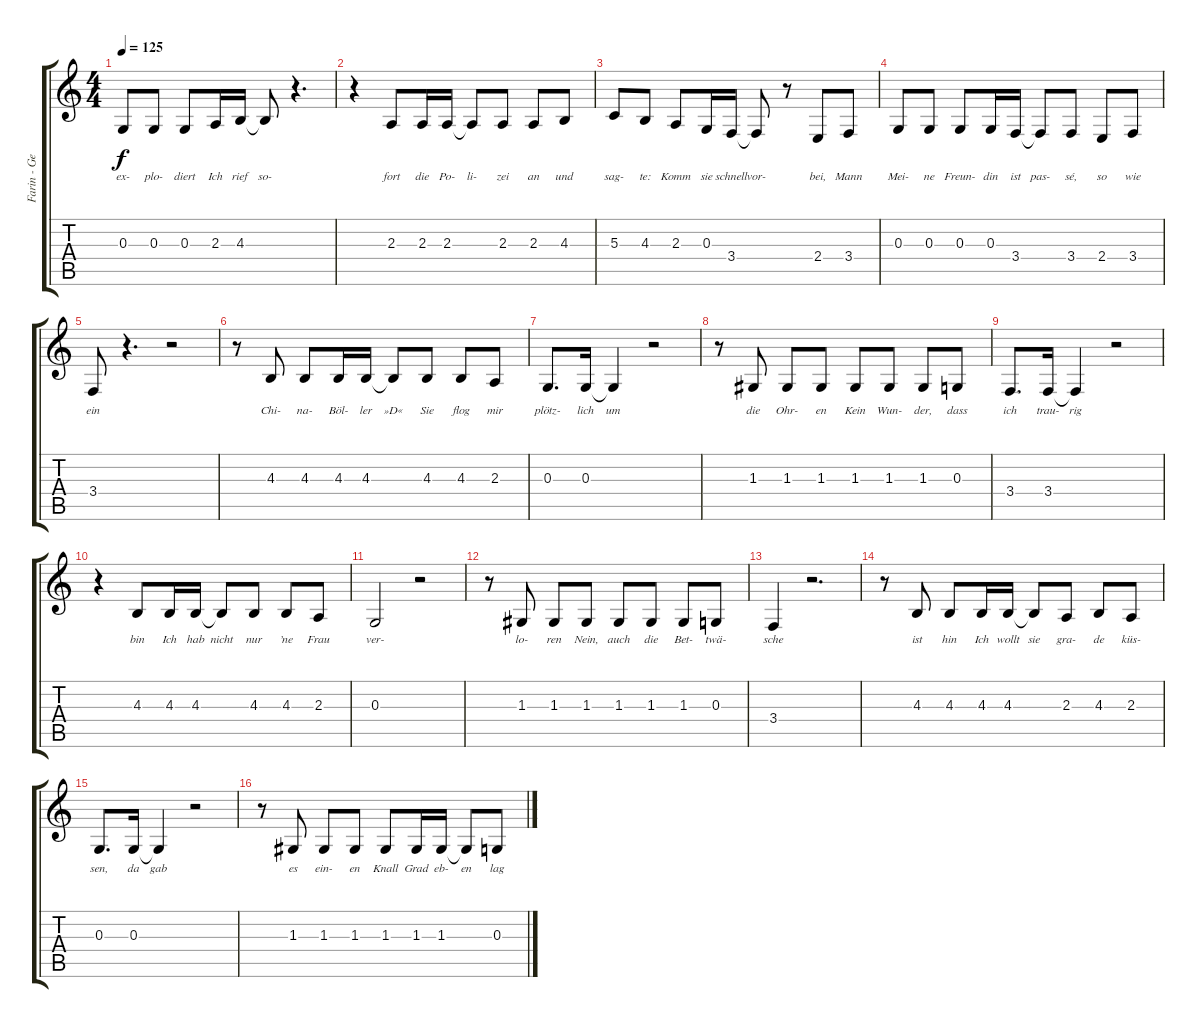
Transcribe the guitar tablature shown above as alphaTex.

\track ("Farin - Gesang " "Farin - Ge") {instrument oboe}
\staff {score tabs}
\tuning (E4 B3 G3 D3 A2 E2) {hide}
\ts (4 4)
\tempo 125
\clef g2
\ks c
0.3.8{lyrics (0 "ex-") lyrics (1 "") lyrics (2 "") lyrics (3 "") lyrics (4 "") dy f} 0.3.8{lyrics (0 "plo-") lyrics (1 "") lyrics (2 "") lyrics (3 "") lyrics (4 "")} 0.3.8{lyrics (0 "diert") lyrics (1 "") lyrics (2 "") lyrics (3 "") lyrics (4 "")} 2.3.16{lyrics (0 "Ich") lyrics (1 "") lyrics (2 "") lyrics (3 "") lyrics (4 "")} 4.3.16{lyrics (0 "rief") lyrics (1 "") lyrics (2 "") lyrics (3 "") lyrics (4 "")} 4.3{t}.8{lyrics (0 "so-") lyrics (1 "") lyrics (2 "") lyrics (3 "") lyrics (4 "")} r.4{d} |
r.4 2.3.8{lyrics (0 "fort") lyrics (1 "") lyrics (2 "") lyrics (3 "") lyrics (4 "")} 2.3.16{lyrics (0 "die") lyrics (1 "") lyrics (2 "") lyrics (3 "") lyrics (4 "")} 2.3.16{lyrics (0 "Po-") lyrics (1 "") lyrics (2 "") lyrics (3 "") lyrics (4 "")} 2.3{t}.8{lyrics (0 "li-") lyrics (1 "") lyrics (2 "") lyrics (3 "") lyrics (4 "")} 2.3.8{lyrics (0 "zei") lyrics (1 "") lyrics (2 "") lyrics (3 "") lyrics (4 "")} 2.3.8{lyrics (0 "an") lyrics (1 "") lyrics (2 "") lyrics (3 "") lyrics (4 "")} 4.3.8{lyrics (0 "und") lyrics (1 "") lyrics (2 "") lyrics (3 "") lyrics (4 "")} |
5.3.8{lyrics (0 "sag-") lyrics (1 "") lyrics (2 "") lyrics (3 "") lyrics (4 "")} 4.3.8{lyrics (0 "te:") lyrics (1 "") lyrics (2 "") lyrics (3 "") lyrics (4 "")} 2.3.8{lyrics (0 "Komm") lyrics (1 "") lyrics (2 "") lyrics (3 "") lyrics (4 "")} 0.3.16{lyrics (0 "sie") lyrics (1 "") lyrics (2 "") lyrics (3 "") lyrics (4 "")} 3.4.16{lyrics (0 "schnell") lyrics (1 "") lyrics (2 "") lyrics (3 "") lyrics (4 "")} 3.4{t}.8{lyrics (0 "vor-") lyrics (1 "") lyrics (2 "") lyrics (3 "") lyrics (4 "")} r.8 2.4.8{lyrics (0 "bei,") lyrics (1 "") lyrics (2 "") lyrics (3 "") lyrics (4 "")} 3.4.8{lyrics (0 "Mann") lyrics (1 "") lyrics (2 "") lyrics (3 "") lyrics (4 "")} |
0.3.8{lyrics (0 "Mei-") lyrics (1 "") lyrics (2 "") lyrics (3 "") lyrics (4 "")} 0.3.8{lyrics (0 "ne") lyrics (1 "") lyrics (2 "") lyrics (3 "") lyrics (4 "")} 0.3.8{lyrics (0 "Freun-") lyrics (1 "") lyrics (2 "") lyrics (3 "") lyrics (4 "")} 0.3.16{lyrics (0 "din") lyrics (1 "") lyrics (2 "") lyrics (3 "") lyrics (4 "")} 3.4.16{lyrics (0 "ist") lyrics (1 "") lyrics (2 "") lyrics (3 "") lyrics (4 "")} 3.4{t}.8{lyrics (0 "pas-") lyrics (1 "") lyrics (2 "") lyrics (3 "") lyrics (4 "")} 3.4.8{lyrics (0 "sé,") lyrics (1 "") lyrics (2 "") lyrics (3 "") lyrics (4 "")} 2.4.8{lyrics (0 "so") lyrics (1 "") lyrics (2 "") lyrics (3 "") lyrics (4 "")} 3.4.8{lyrics (0 "wie") lyrics (1 "") lyrics (2 "") lyrics (3 "") lyrics (4 "")} |
3.4.8{lyrics (0 "ein") lyrics (1 "") lyrics (2 "") lyrics (3 "") lyrics (4 "")} r.4{d} r.2 |
r.8 4.3.8{lyrics (0 "Chi-") lyrics (1 "") lyrics (2 "") lyrics (3 "") lyrics (4 "")} 4.3.8{lyrics (0 "na-") lyrics (1 "") lyrics (2 "") lyrics (3 "") lyrics (4 "")} 4.3.16{lyrics (0 "Böl-") lyrics (1 "") lyrics (2 "") lyrics (3 "") lyrics (4 "")} 4.3.16{lyrics (0 "ler") lyrics (1 "") lyrics (2 "") lyrics (3 "") lyrics (4 "")} 4.3{t}.8{lyrics (0 "»D«") lyrics (1 "") lyrics (2 "") lyrics (3 "") lyrics (4 "")} 4.3.8{lyrics (0 "Sie") lyrics (1 "") lyrics (2 "") lyrics (3 "") lyrics (4 "")} 4.3.8{lyrics (0 "flog") lyrics (1 "") lyrics (2 "") lyrics (3 "") lyrics (4 "")} 2.3.8{lyrics (0 "mir") lyrics (1 "") lyrics (2 "") lyrics (3 "") lyrics (4 "")} |
0.3.8{d lyrics (0 "plötz-") lyrics (1 "") lyrics (2 "") lyrics (3 "") lyrics (4 "")} 0.3.16{lyrics (0 "lich") lyrics (1 "") lyrics (2 "") lyrics (3 "") lyrics (4 "")} 0.3{t}.4{lyrics (0 "um") lyrics (1 "") lyrics (2 "") lyrics (3 "") lyrics (4 "")} r.2 |
r.8 1.3.8{lyrics (0 "die") lyrics (1 "") lyrics (2 "") lyrics (3 "") lyrics (4 "")} 1.3.8{lyrics (0 "Ohr-") lyrics (1 "") lyrics (2 "") lyrics (3 "") lyrics (4 "")} 1.3.8{lyrics (0 "en") lyrics (1 "") lyrics (2 "") lyrics (3 "") lyrics (4 "")} 1.3.8{lyrics (0 "Kein") lyrics (1 "") lyrics (2 "") lyrics (3 "") lyrics (4 "")} 1.3.8{lyrics (0 "Wun-") lyrics (1 "") lyrics (2 "") lyrics (3 "") lyrics (4 "")} 1.3.8{lyrics (0 "der,") lyrics (1 "") lyrics (2 "") lyrics (3 "") lyrics (4 "")} 0.3.8{lyrics (0 "dass") lyrics (1 "") lyrics (2 "") lyrics (3 "") lyrics (4 "")} |
3.4.8{d lyrics (0 "ich") lyrics (1 "") lyrics (2 "") lyrics (3 "") lyrics (4 "")} 3.4.16{lyrics (0 "trau-") lyrics (1 "") lyrics (2 "") lyrics (3 "") lyrics (4 "")} 3.4{t}.4{lyrics (0 "rig") lyrics (1 "") lyrics (2 "") lyrics (3 "") lyrics (4 "")} r.2 |
r.4 4.3.8{lyrics (0 "bin") lyrics (1 "") lyrics (2 "") lyrics (3 "") lyrics (4 "")} 4.3.16{lyrics (0 "Ich") lyrics (1 "") lyrics (2 "") lyrics (3 "") lyrics (4 "")} 4.3.16{lyrics (0 "hab") lyrics (1 "") lyrics (2 "") lyrics (3 "") lyrics (4 "")} 4.3{t}.8{lyrics (0 "nicht") lyrics (1 "") lyrics (2 "") lyrics (3 "") lyrics (4 "")} 4.3.8{lyrics (0 "nur") lyrics (1 "") lyrics (2 "") lyrics (3 "") lyrics (4 "")} 4.3.8{lyrics (0 "’ne") lyrics (1 "") lyrics (2 "") lyrics (3 "") lyrics (4 "")} 2.3.8{lyrics (0 "Frau") lyrics (1 "") lyrics (2 "") lyrics (3 "") lyrics (4 "")} |
0.3.2{lyrics (0 "ver-") lyrics (1 "") lyrics (2 "") lyrics (3 "") lyrics (4 "")} r.2 |
r.8 1.3.8{lyrics (0 "lo-") lyrics (1 "") lyrics (2 "") lyrics (3 "") lyrics (4 "")} 1.3.8{lyrics (0 "ren") lyrics (1 "") lyrics (2 "") lyrics (3 "") lyrics (4 "")} 1.3.8{lyrics (0 "Nein,") lyrics (1 "") lyrics (2 "") lyrics (3 "") lyrics (4 "")} 1.3.8{lyrics (0 "auch") lyrics (1 "") lyrics (2 "") lyrics (3 "") lyrics (4 "")} 1.3.8{lyrics (0 "die") lyrics (1 "") lyrics (2 "") lyrics (3 "") lyrics (4 "")} 1.3.8{lyrics (0 "Bet-") lyrics (1 "") lyrics (2 "") lyrics (3 "") lyrics (4 "")} 0.3.8{lyrics (0 "twä-") lyrics (1 "") lyrics (2 "") lyrics (3 "") lyrics (4 "")} |
3.4.4{lyrics (0 "sche") lyrics (1 "") lyrics (2 "") lyrics (3 "") lyrics (4 "")} r.2{d} |
r.8 4.3.8{lyrics (0 "ist") lyrics (1 "") lyrics (2 "") lyrics (3 "") lyrics (4 "")} 4.3.8{lyrics (0 "hin") lyrics (1 "") lyrics (2 "") lyrics (3 "") lyrics (4 "")} 4.3.16{lyrics (0 "Ich") lyrics (1 "") lyrics (2 "") lyrics (3 "") lyrics (4 "")} 4.3.16{lyrics (0 "wollt") lyrics (1 "") lyrics (2 "") lyrics (3 "") lyrics (4 "")} 4.3{t}.8{lyrics (0 "sie") lyrics (1 "") lyrics (2 "") lyrics (3 "") lyrics (4 "")} 2.3.8{lyrics (0 "gra-") lyrics (1 "") lyrics (2 "") lyrics (3 "") lyrics (4 "")} 4.3.8{lyrics (0 "de") lyrics (1 "") lyrics (2 "") lyrics (3 "") lyrics (4 "")} 2.3.8{lyrics (0 "küs-") lyrics (1 "") lyrics (2 "") lyrics (3 "") lyrics (4 "")} |
0.3.8{d lyrics (0 "sen,") lyrics (1 "") lyrics (2 "") lyrics (3 "") lyrics (4 "")} 0.3.16{lyrics (0 "da") lyrics (1 "") lyrics (2 "") lyrics (3 "") lyrics (4 "")} 0.3{t}.4{lyrics (0 "gab") lyrics (1 "") lyrics (2 "") lyrics (3 "") lyrics (4 "")} r.2 |
r.8 1.3.8{lyrics (0 "es") lyrics (1 "") lyrics (2 "") lyrics (3 "") lyrics (4 "")} 1.3.8{lyrics (0 "ein-") lyrics (1 "") lyrics (2 "") lyrics (3 "") lyrics (4 "")} 1.3.8{lyrics (0 "en") lyrics (1 "") lyrics (2 "") lyrics (3 "") lyrics (4 "")} 1.3.8{lyrics (0 "Knall") lyrics (1 "") lyrics (2 "") lyrics (3 "") lyrics (4 "")} 1.3.16{lyrics (0 "Grad") lyrics (1 "") lyrics (2 "") lyrics (3 "") lyrics (4 "")} 1.3.16{lyrics (0 "eb-") lyrics (1 "") lyrics (2 "") lyrics (3 "") lyrics (4 "")} 1.3{t}.8{lyrics (0 "en") lyrics (1 "") lyrics (2 "") lyrics (3 "") lyrics (4 "")} 0.3.8{lyrics (0 "lag") lyrics (1 "") lyrics (2 "") lyrics (3 "") lyrics (4 "")}
